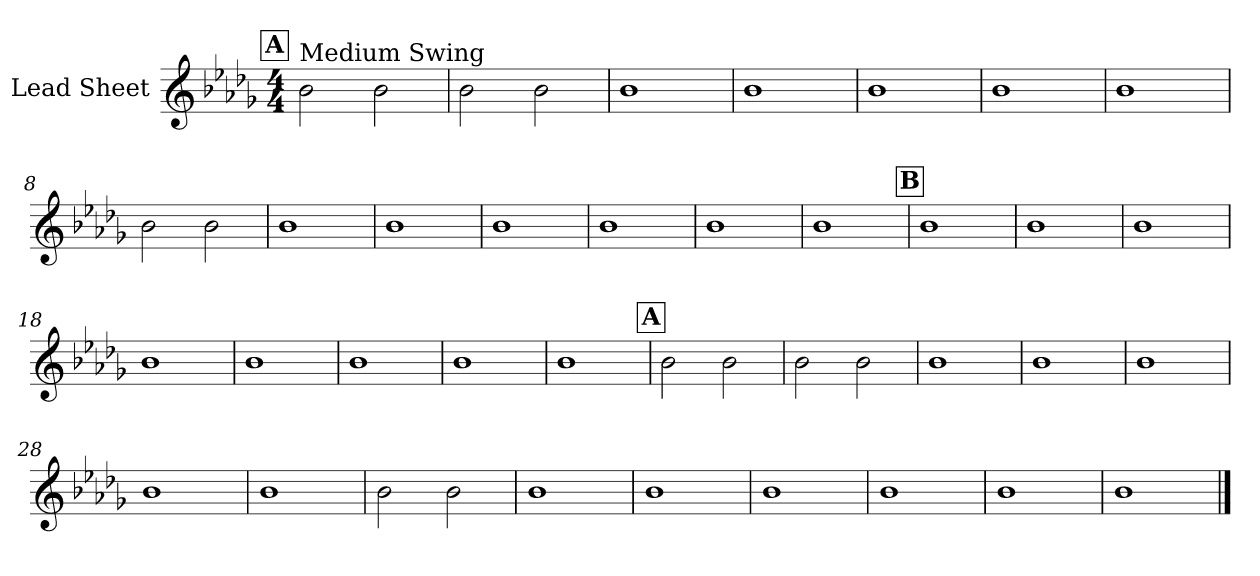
**kern
*part1
*staff1
*I"Lead Sheet
*clefG2
*k[b-e-a-d-g-]
*D-:
*M4/4
!!LO:REH:place=s1:a:fs=14:t=A
=1
!LO:TX:a:t=Medium Swing
2b-\
2b-\
=2
2b-\
2b-\
=3
1b-
=4
1b-
!!LO:LB:g=z
=5
1b-
=6
1b-
=7
1b-
=8
2b-\
2b-\
!!LO:LB:g=z
=9
1b-
=10
1b-
=11
1b-
=12
1b-
!!LO:LB:g=z
=13
1b-
=14
1b-
!!LO:REH:place=s1:a:fs=14:t=B
=15
1b-
=16
1b-
!!LO:LB:g=z
=17
1b-
=18
1b-
=19
1b-
=20
1b-
!!LO:LB:g=z
=21
1b-
=22
1b-
!!LO:REH:place=s1:a:fs=14:t=A
=23
2b-\
2b-\
=24
2b-\
2b-\
!!LO:LB:g=z
=25
1b-
=26
1b-
=27
1b-
=28
1b-
!!LO:LB:g=z
=29
1b-
=30
2b-\
2b-\
=31
1b-
=32
1b-
!!LO:LB:g=z
=33
1b-
=34
1b-
=35
1b-
=36
1b-
==
*-
